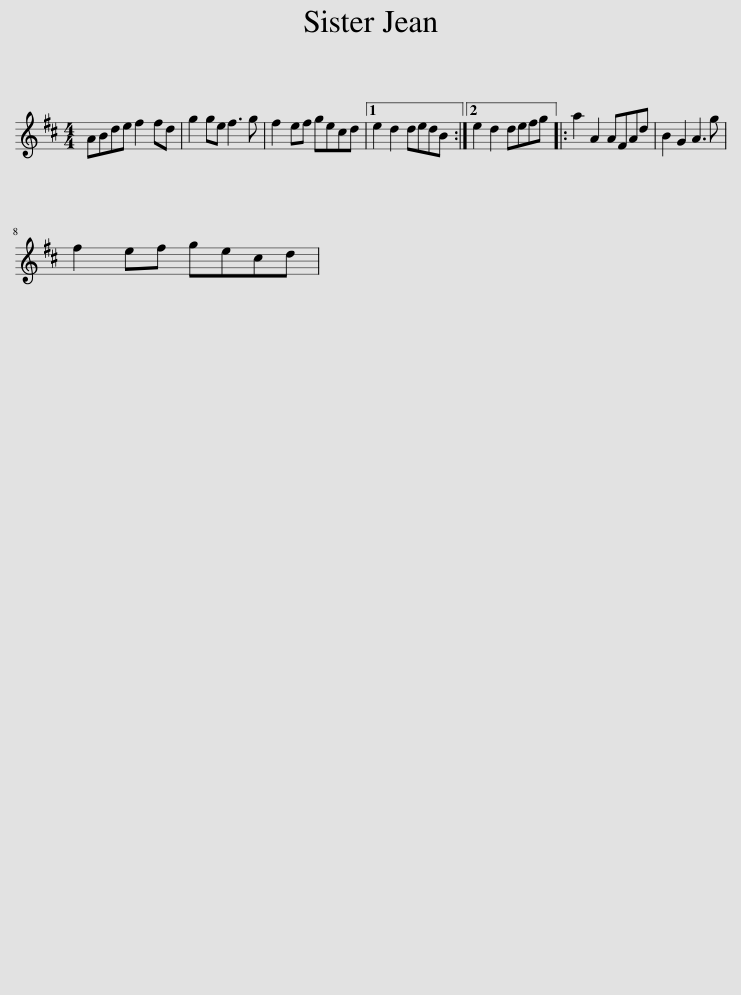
X:1
L:1/8
M:4/4
I:linebreak $
K:D
V:1 treble
V:1
 ABde f2 fd | g2 ge f3 g | f2 ef gecd |1 e2 d2 dedB :|2 e2 d2 defg |: %5
 a2 A2 AFAd | B2 G2 A3 g |$ f2 ef gecd | %8
